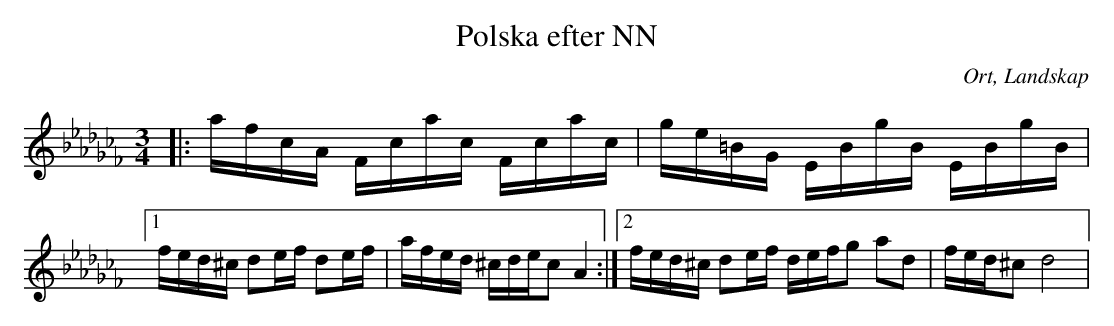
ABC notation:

X:1
T:Polska efter NN
O:Ort, Landskap
M:3/4
L:1/8
K:Abm
|:a/f/c/A/  F/c/a/c/ F/c/a/c/|g/e/=B/G/  E/B/g/B/  E/B/g/B/|1 f/e/d/^c/ de/f/ de/f/|a/f/e/d/ ^c/d/e/c A2:|2 f/e/d/^c/ de/f/ d/e/f/g ad|f/e/d/^c d4|
